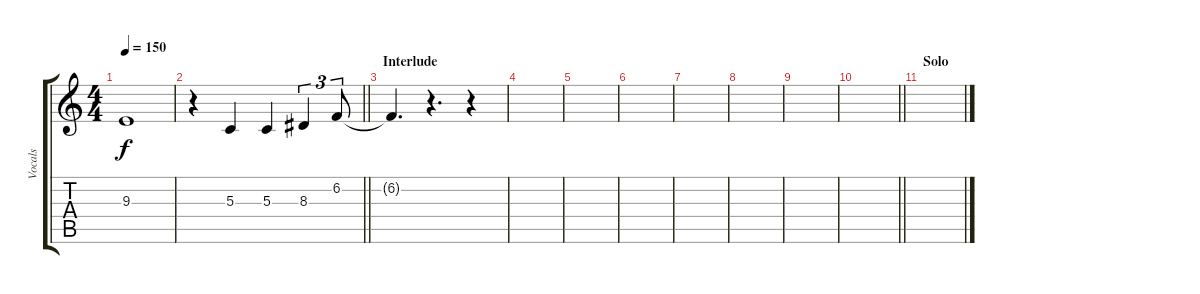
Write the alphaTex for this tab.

\track ("Vocals" "Vocals") {instrument altosax}
\staff {score tabs}
\tuning (E4 B3 G3 D3 A2 E2) {hide}
\ts (4 4)
\tempo 150
\clef g2
\ks c
9.3{t}.1{dy f} |
\barLineRight lightlight
r.4 5.3.4 5.3.4 8.3.4{tu (3 2)} 6.2.8{tu (3 2)} |
\section ("" "Interlude")
6.2{t}.4{d} r.4{d} r.4 |
|
|
|
|
|
|
\barLineRight lightlight
|
\section ("" "Solo")
